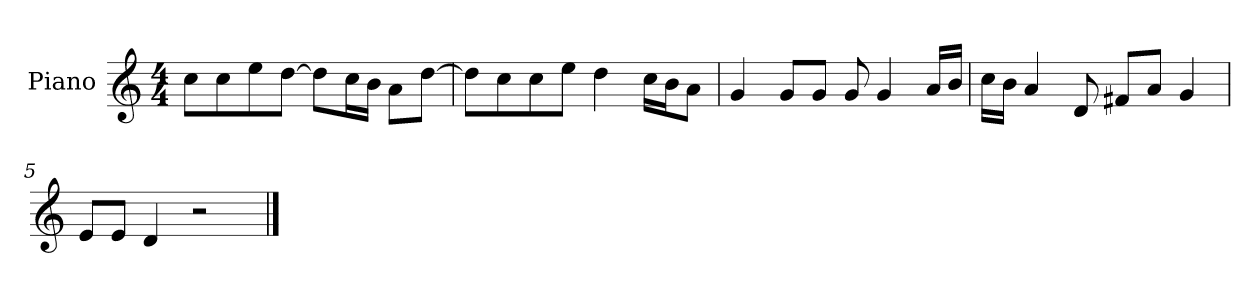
**kern
*part1
*staff1
*I"Piano
*I'P-no
*clefG2
*k[]
*M4/4
*MM90
=1
8cc\L
8cc\
8ee\
[8dd\J
8dd\L]
16cc\L
16b\JJ
8a\L
[8dd\J
=2
8dd\L]
8cc\
8cc\
8ee\J
4dd\
16cc\LL
16b\J
8a\J
=3
4g/
8g/L
8g/J
8g/
4g/
16a/LL
16b/JJ
=4
16cc\LL
16b\JJ
4a/
8d/
8f#X/L
8a/J
4g/
=5
8e/L
8e/J
4d/
2r
==
*-
